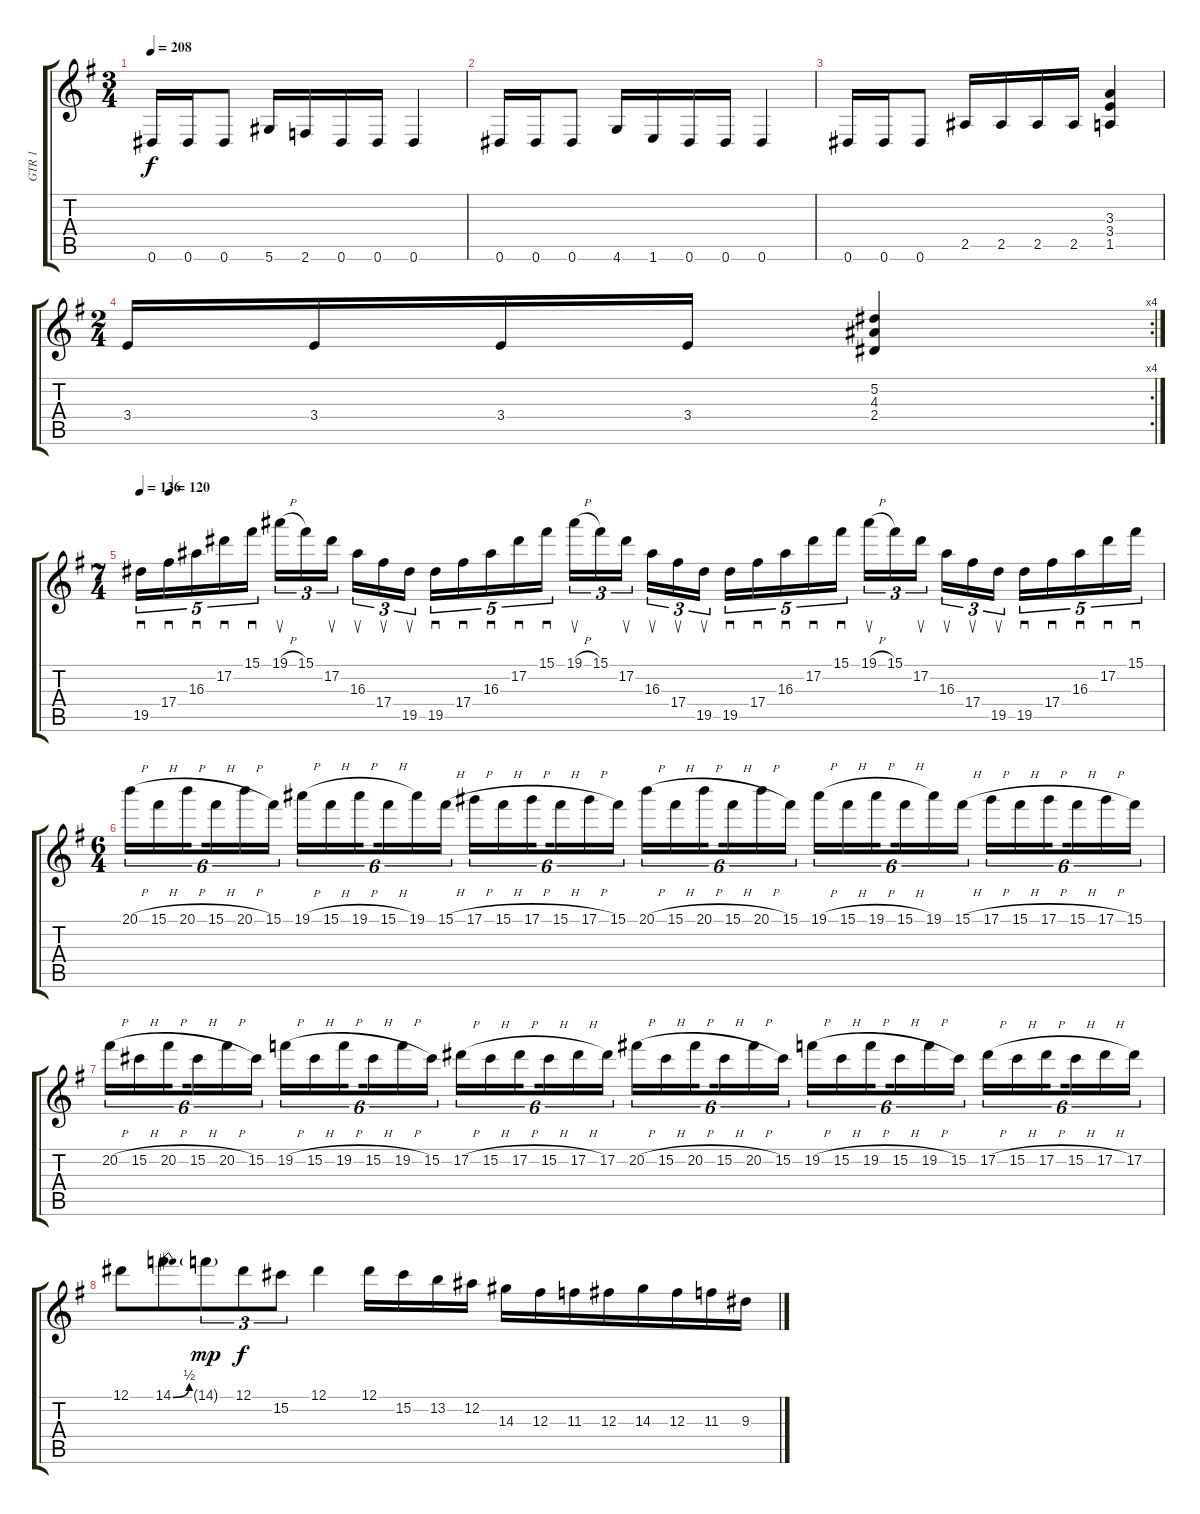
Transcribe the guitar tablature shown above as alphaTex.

\track ("GTR 1" "GTR 1") {instrument distortionguitar}
\staff {score tabs}
\tuning (Eb4 Bb3 Gb3 Db3 Ab2 Eb2) {hide}
\ts (3 4)
\tempo 208
\clef g2
\ks eminor
0.6.16{dy f} 0.6.16 0.6.8 5.6.16 2.6.16 0.6.16 0.6.16{beam merge} 0.6.4 |
0.6.16 0.6.16{beam merge} 0.6.8 4.6.16 1.6.16 0.6.16 0.6.16{beam merge} 0.6.4 |
0.6.16 0.6.16 0.6.8 2.5.16{beam merge} 2.5.16 2.5.16{beam merge} 2.5.16{beam merge} (3.3 3.4 1.5).4 |
\rc 4
\ts (2 4)
3.4.16 3.4.16 3.4.16{beam merge} 3.4.16{beam merge} (5.2 4.3 2.4).4 |
\ts (7 4)
\tempo 136
\tempo (120 0.02857142857142857)
19.5.16{sd tu (5 4) beam merge} 17.4.16{sd tu (5 4) beam merge} 16.3.16{sd tu (5 4) beam merge} 17.2.16{sd tu (5 4) beam merge} 15.1.16{sd tu (5 4)} 19.1{h}.16{su tu (3 2) beam merge} 15.1.16{tu (3 2) beam merge} 17.2.16{su tu (3 2) beam splitsecondary} 16.3.16{su tu (3 2)} 17.4.16{su tu (3 2)} 19.5.16{su tu (3 2)} 19.5.16{sd tu (5 4) beam merge} 17.4.16{sd tu (5 4) beam merge} 16.3.16{sd tu (5 4) beam merge} 17.2.16{sd tu (5 4) beam merge} 15.1.16{sd tu (5 4)} 19.1{h}.16{su tu (3 2) beam merge} 15.1.16{tu (3 2) beam merge} 17.2.16{su tu (3 2) beam splitsecondary} 16.3.16{su tu (3 2)} 17.4.16{su tu (3 2)} 19.5.16{su tu (3 2)} 19.5.16{sd tu (5 4) beam merge} 17.4.16{sd tu (5 4) beam merge} 16.3.16{sd tu (5 4) beam merge} 17.2.16{sd tu (5 4) beam merge} 15.1.16{sd tu (5 4)} 19.1{h}.16{su tu (3 2) beam merge} 15.1.16{tu (3 2) beam merge} 17.2.16{su tu (3 2) beam splitsecondary} 16.3.16{su tu (3 2)} 17.4.16{su tu (3 2)} 19.5.16{su tu (3 2)} 19.5.16{sd tu (5 4) beam merge} 17.4.16{sd tu (5 4) beam merge} 16.3.16{sd tu (5 4) beam merge} 17.2.16{sd tu (5 4) beam merge} 15.1.16{sd tu (5 4)} |
\ts (6 4)
20.1{h}.16{tu (6 4)} 15.1{h}.16{tu (6 4)} 20.1{h}.16{tu (6 4) beam splitsecondary} 15.1{h}.16{tu (6 4) beam merge} 20.1{h}.16{tu (6 4) beam merge} 15.1.16{tu (6 4) beam splitsecondary} 19.1{h}.16{tu (6 4)} 15.1{h}.16{tu (6 4)} 19.1{h}.16{tu (6 4) beam splitsecondary} 15.1{h}.16{tu (6 4)} 19.1.16{tu (6 4)} 15.1{h}.16{tu (6 4) beam splitsecondary} 17.1{h}.16{tu (6 4)} 15.1{h}.16{tu (6 4) beam merge} 17.1{h}.16{tu (6 4) beam splitsecondary} 15.1{h}.16{tu (6 4)} 17.1{h}.16{tu (6 4)} 15.1.16{tu (6 4)} 20.1{h}.16{tu (6 4)} 15.1{h}.16{tu (6 4)} 20.1{h}.16{tu (6 4) beam splitsecondary} 15.1{h}.16{tu (6 4) beam merge} 20.1{h}.16{tu (6 4) beam merge} 15.1.16{tu (6 4) beam splitsecondary} 19.1{h}.16{tu (6 4)} 15.1{h}.16{tu (6 4)} 19.1{h}.16{tu (6 4) beam splitsecondary} 15.1{h}.16{tu (6 4)} 19.1.16{tu (6 4)} 15.1{h}.16{tu (6 4) beam splitsecondary} 17.1{h}.16{tu (6 4)} 15.1{h}.16{tu (6 4) beam merge} 17.1{h}.16{tu (6 4) beam splitsecondary} 15.1{h}.16{tu (6 4)} 17.1{h}.16{tu (6 4)} 15.1.16{tu (6 4)} |
20.2{h}.16{tu (6 4) beam merge} 15.2{h}.16{tu (6 4) beam merge} 20.2{h}.16{tu (6 4) beam splitsecondary} 15.2{h}.16{tu (6 4) beam merge} 20.2{h}.16{tu (6 4) beam merge} 15.2.16{tu (6 4) beam splitsecondary} 19.2{h}.16{tu (6 4) beam merge} 15.2{h}.16{tu (6 4)} 19.2{h}.16{tu (6 4) beam splitsecondary} 15.2{h}.16{tu (6 4) beam merge} 19.2{h}.16{tu (6 4)} 15.2.16{tu (6 4) beam splitsecondary} 17.2{h}.16{tu (6 4)} 15.2{h}.16{tu (6 4)} 17.2{h}.16{tu (6 4) beam splitsecondary} 15.2{h}.16{tu (6 4)} 17.2{h}.16{tu (6 4)} 17.2.16{tu (6 4)} 20.2{h}.16{tu (6 4) beam merge} 15.2{h}.16{tu (6 4) beam merge} 20.2{h}.16{tu (6 4) beam splitsecondary} 15.2{h}.16{tu (6 4) beam merge} 20.2{h}.16{tu (6 4) beam merge} 15.2.16{tu (6 4) beam splitsecondary} 19.2{h}.16{tu (6 4) beam merge} 15.2{h}.16{tu (6 4)} 19.2{h}.16{tu (6 4) beam splitsecondary} 15.2{h}.16{tu (6 4) beam merge} 19.2{h}.16{tu (6 4)} 15.2.16{tu (6 4) beam splitsecondary} 17.2{h}.16{tu (6 4)} 15.2{h}.16{tu (6 4)} 17.2{h}.16{tu (6 4) beam splitsecondary} 15.2{h}.16{tu (6 4)} 17.2{h}.16{tu (6 4)} 17.2.16{tu (6 4)} |
12.1.8 14.1{be (bend 0 0 60 2)}.8{beam merge} 14.1{g}.8{tu (3 2) dy mp} 12.1.8{tu (3 2) dy f} 15.2.8{tu (3 2)} 12.1.4 12.1.16{beam merge} 15.2.16 13.2.16 12.2.16 14.3.16 12.3.16 11.3.16{beam merge} 12.3.16{beam merge} 14.3.16 12.3.16{beam merge} 11.3.16 9.3.16
